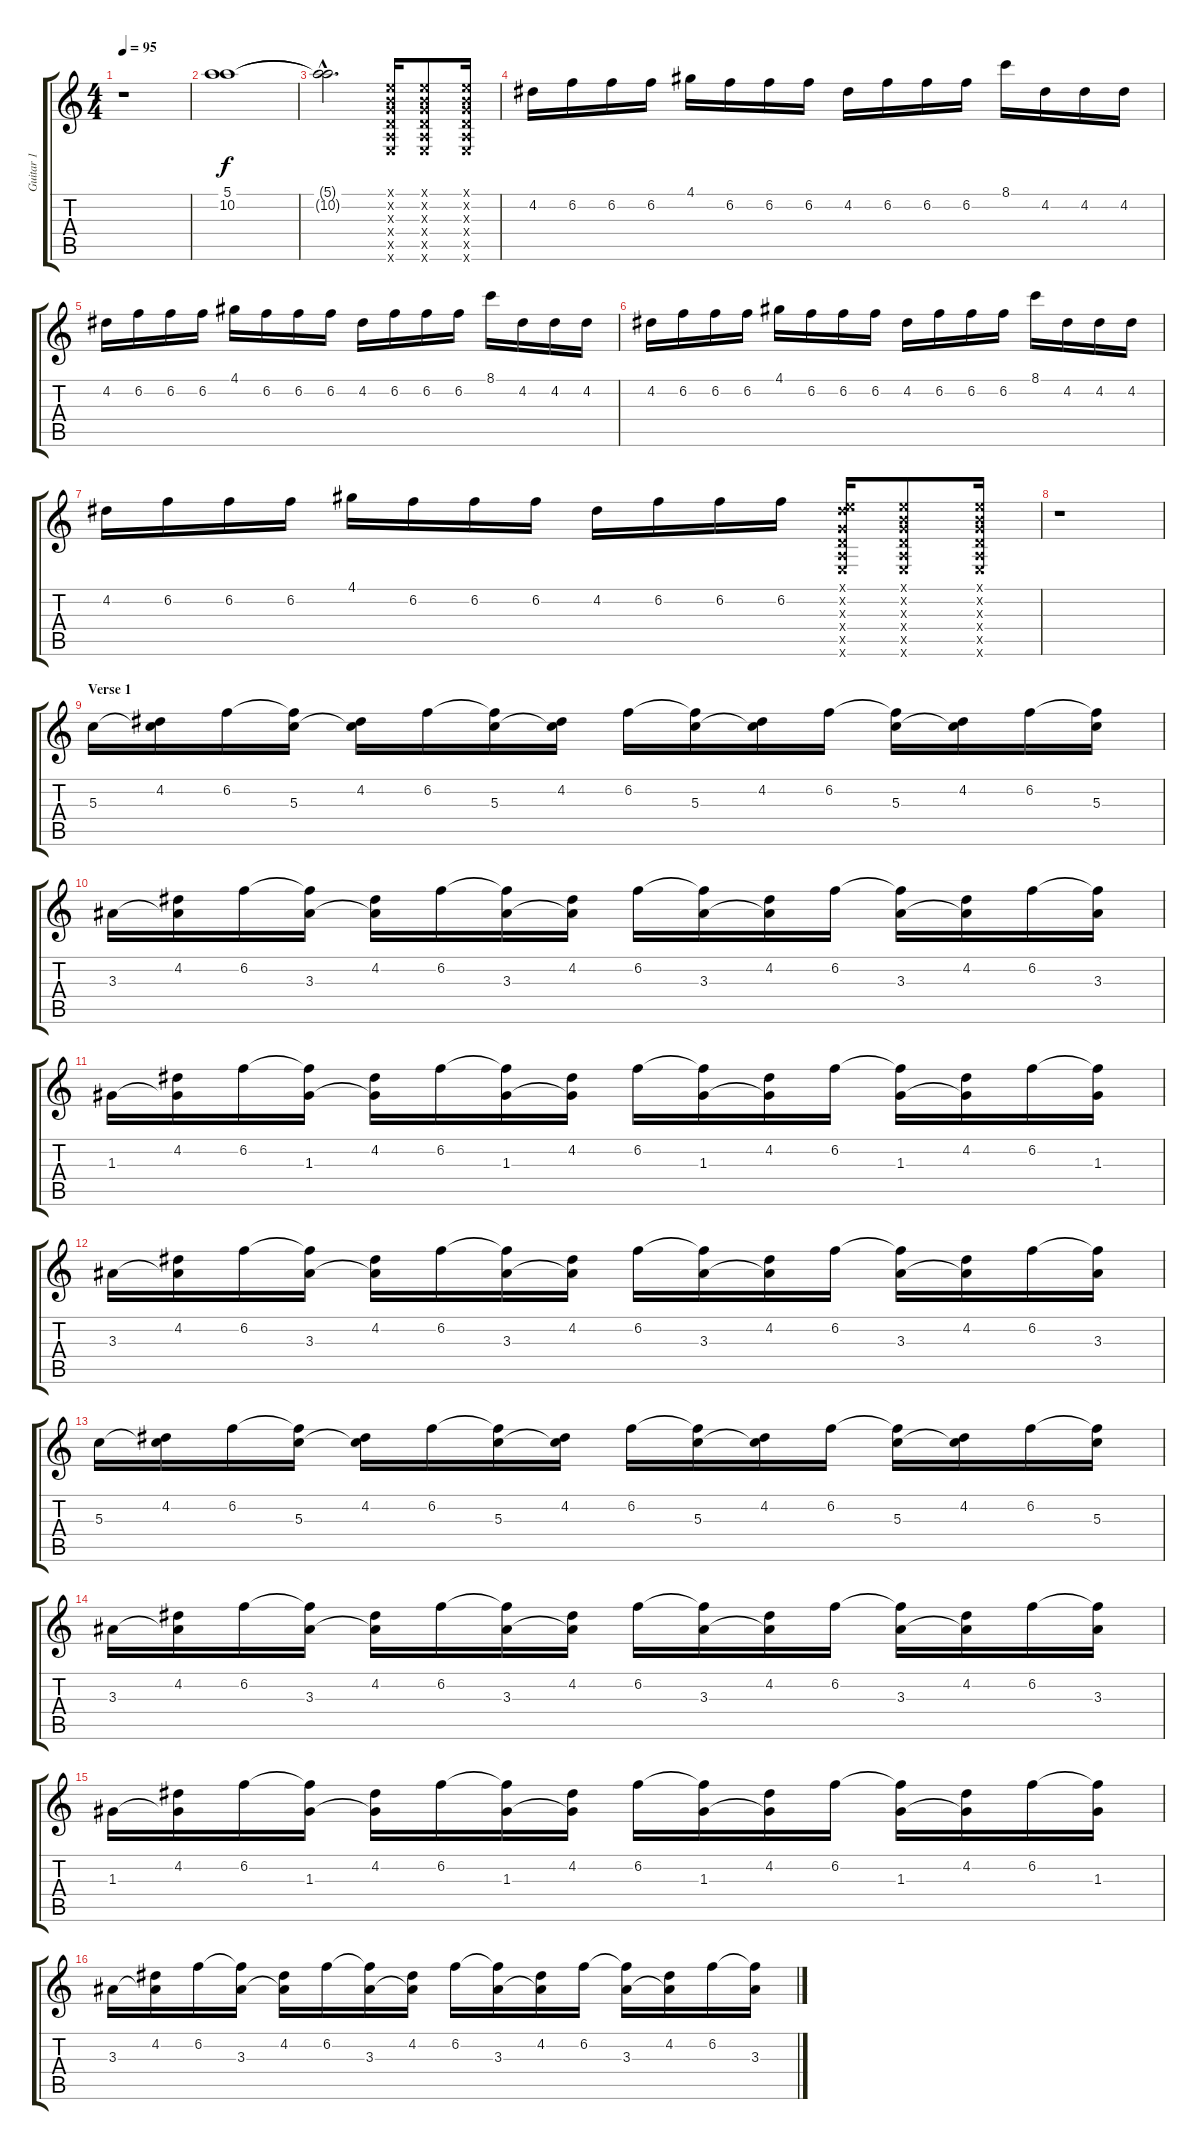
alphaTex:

\track ("Guitar 1" "Guitar 1") {instrument electricguitarclean}
\staff {score tabs}
\tuning (E4 B3 G3 D3 A2 E2) {hide}
\ts (4 4)
\tempo 95
\clef g2
\ks c
r.1{dy f instrument electricguitarclean} |
(5.1 10.2).1 |
(5.1{hac t} 10.2{hac t}).2{d} (0.1{x} 0.2{x} 0.3{x} 0.4{x} 0.5{x} 0.6{x}).16 (0.1{x} 0.2{x} 0.3{x} 0.4{x} 0.5{x} 0.6{x}).8 (0.1{x} 0.2{x} 0.3{x} 0.4{x} 0.5{x} 0.6{x}).16 |
4.2.16 6.2.16 6.2.16 6.2.16 4.1.16 6.2.16 6.2.16 6.2.16 4.2.16 6.2.16 6.2.16 6.2.16 8.1.16 4.2.16 4.2.16 4.2.16 |
4.2.16 6.2.16 6.2.16 6.2.16 4.1.16 6.2.16 6.2.16 6.2.16 4.2.16 6.2.16 6.2.16 6.2.16 8.1.16 4.2.16 4.2.16 4.2.16 |
4.2.16 6.2.16 6.2.16 6.2.16 4.1.16 6.2.16 6.2.16 6.2.16 4.2.16 6.2.16 6.2.16 6.2.16 8.1.16 4.2.16 4.2.16 4.2.16 |
4.2.16 6.2.16 6.2.16 6.2.16 4.1.16 6.2.16 6.2.16 6.2.16 4.2.16 6.2.16 6.2.16 6.2.16 (0.1{x} 4.2{x} 0.3{x} 0.4{x} 0.5{x} 0.6{x}).16 (0.1{x} 0.2{x} 0.3{x} 0.4{x} 0.5{x} 0.6{x}).8 (0.1{x} 0.2{x} 0.3{x} 0.4{x} 0.5{x} 0.6{x}).16 |
r.1 |
\section ("" "Verse 1")
5.3.16 (4.2 5.3{t}).16 6.2.16 (6.2{t} 5.3).16 (4.2 5.3{t}).16 6.2.16 (6.2{t} 5.3).16 (4.2 5.3{t}).16 6.2.16 (6.2{t} 5.3).16 (4.2 5.3{t}).16 6.2.16 (6.2{t} 5.3).16 (4.2 5.3{t}).16 6.2.16 (6.2{t} 5.3).16 |
3.3.16 (4.2 3.3{t}).16 6.2.16 (6.2{t} 3.3).16 (4.2 3.3{t}).16 6.2.16 (6.2{t} 3.3).16 (4.2 3.3{t}).16 6.2.16 (6.2{t} 3.3).16 (4.2 3.3{t}).16 6.2.16 (6.2{t} 3.3).16 (4.2 3.3{t}).16 6.2.16 (6.2{t} 3.3).16 |
1.3.16 (4.2 1.3{t}).16 6.2.16 (6.2{t} 1.3).16 (4.2 1.3{t}).16 6.2.16 (6.2{t} 1.3).16 (4.2 1.3{t}).16 6.2.16 (6.2{t} 1.3).16 (4.2 1.3{t}).16 6.2.16 (6.2{t} 1.3).16 (4.2 1.3{t}).16 6.2.16 (6.2{t} 1.3).16 |
3.3.16 (4.2 3.3{t}).16 6.2.16 (6.2{t} 3.3).16 (4.2 3.3{t}).16 6.2.16 (6.2{t} 3.3).16 (4.2 3.3{t}).16 6.2.16 (6.2{t} 3.3).16 (4.2 3.3{t}).16 6.2.16 (6.2{t} 3.3).16 (4.2 3.3{t}).16 6.2.16 (6.2{t} 3.3).16 |
5.3.16 (4.2 5.3{t}).16 6.2.16 (6.2{t} 5.3).16 (4.2 5.3{t}).16 6.2.16 (6.2{t} 5.3).16 (4.2 5.3{t}).16 6.2.16 (6.2{t} 5.3).16 (4.2 5.3{t}).16 6.2.16 (6.2{t} 5.3).16 (4.2 5.3{t}).16 6.2.16 (6.2{t} 5.3).16 |
3.3.16 (4.2 3.3{t}).16 6.2.16 (6.2{t} 3.3).16 (4.2 3.3{t}).16 6.2.16 (6.2{t} 3.3).16 (4.2 3.3{t}).16 6.2.16 (6.2{t} 3.3).16 (4.2 3.3{t}).16 6.2.16 (6.2{t} 3.3).16 (4.2 3.3{t}).16 6.2.16 (6.2{t} 3.3).16 |
1.3.16 (4.2 1.3{t}).16 6.2.16 (6.2{t} 1.3).16 (4.2 1.3{t}).16 6.2.16 (6.2{t} 1.3).16 (4.2 1.3{t}).16 6.2.16 (6.2{t} 1.3).16 (4.2 1.3{t}).16 6.2.16 (6.2{t} 1.3).16 (4.2 1.3{t}).16 6.2.16 (6.2{t} 1.3).16 |
3.3.16 (4.2 3.3{t}).16 6.2.16 (6.2{t} 3.3).16 (4.2 3.3{t}).16 6.2.16 (6.2{t} 3.3).16 (4.2 3.3{t}).16 6.2.16 (6.2{t} 3.3).16 (4.2 3.3{t}).16 6.2.16 (6.2{t} 3.3).16 (4.2 3.3{t}).16 6.2.16 (6.2{t} 3.3).16
